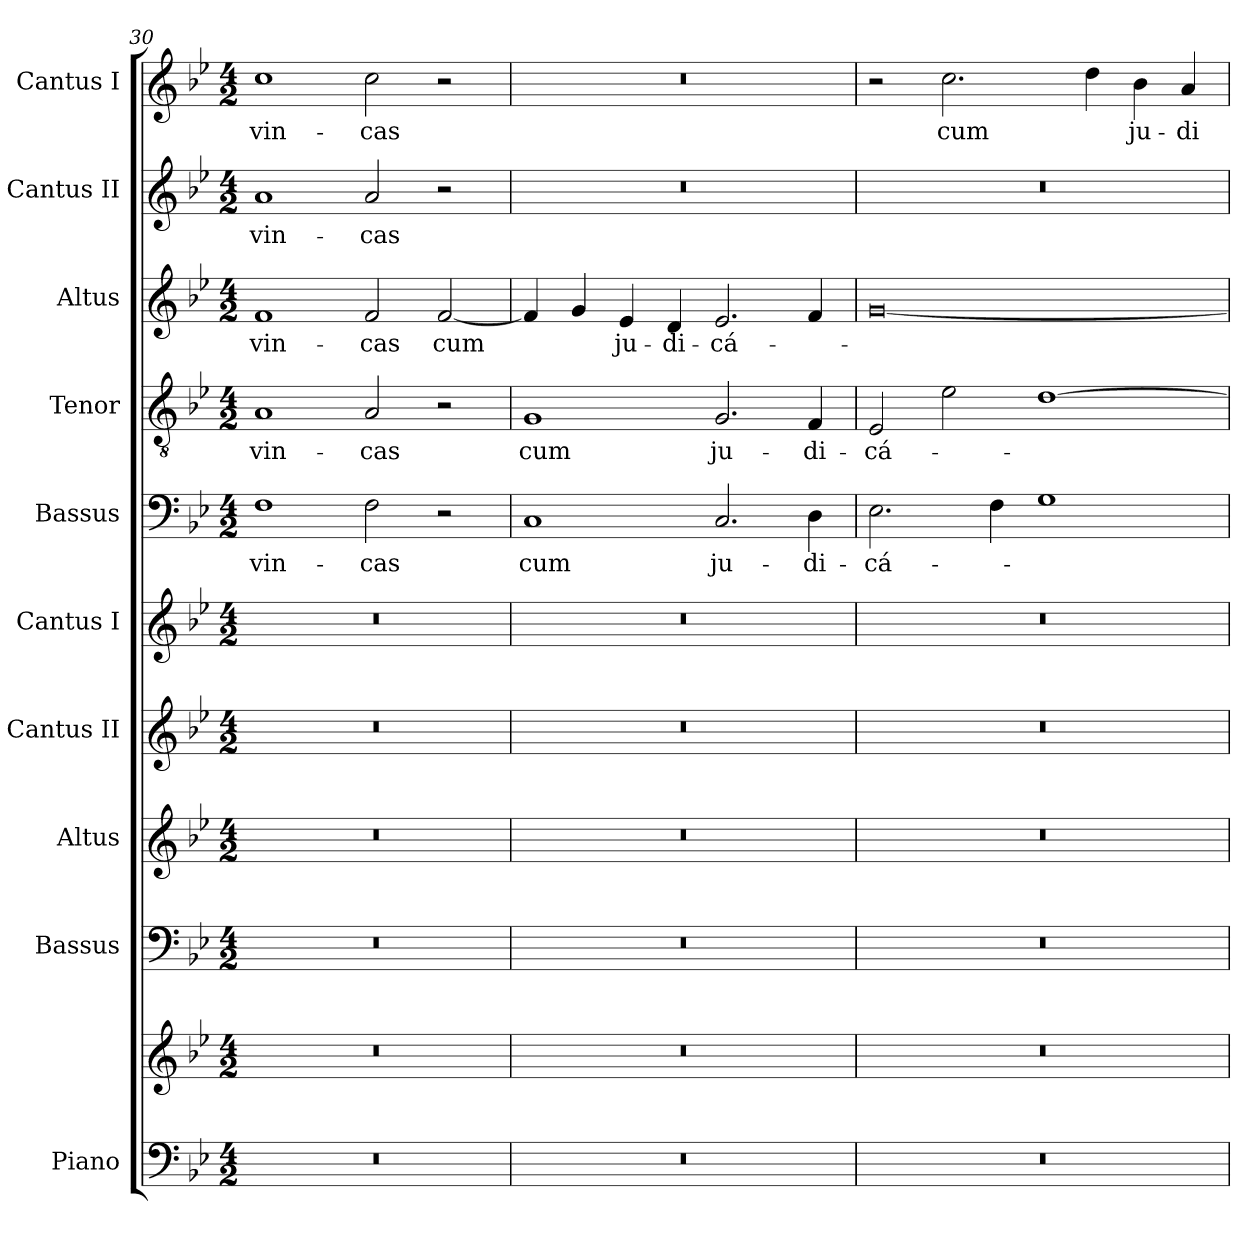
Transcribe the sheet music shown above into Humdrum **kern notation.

**kern	**kern	**kern	**kern	**kern	**kern	**kern	**text	**kern	**text	**kern	**text	**kern	**text	**kern	**text
*part10	*part10	*part9	*part8	*part7	*part6	*part5	*part5	*part4	*part4	*part3	*part3	*part2	*part2	*part1	*part1
*staff11	*staff10	*staff9	*staff8	*staff7	*staff6	*staff5	*staff5	*staff4	*staff4	*staff3	*staff3	*staff2	*staff2	*staff1	*staff1
*I"Piano	*	*I"Bassus	*I"Altus	*I"Cantus II	*I"Cantus I	*I"Bassus	*	*I"Tenor	*	*I"Altus	*	*I"Cantus II	*	*I"Cantus I	*
*I'Pno	*	*I'B.	*I'A.	*I'C.2	*I'C.1	*I'B.	*	*I'T.	*	*I'A.	*	*I'C.2	*	*I'C.1	*
*clefF4	*clefG2	*clefF4	*clefG2	*clefG2	*clefG2	*clefF4	*	*clefGv2	*	*clefG2	*	*clefG2	*	*clefG2	*
*	*	*	*	*	*	*	*	*ITrd7c12	*	*	*	*	*	*	*
*k[b-e-]	*k[b-e-]	*k[b-e-]	*k[b-e-]	*k[b-e-]	*k[b-e-]	*k[b-e-]	*	*k[b-e-]	*	*k[b-e-]	*	*k[b-e-]	*	*k[b-e-]	*
*B-:	*B-:	*B-:	*B-:	*B-:	*B-:	*B-:	*	*B-:	*	*B-:	*	*B-:	*	*B-:	*
*M4/2	*M4/2	*M4/2	*M4/2	*M4/2	*M4/2	*M4/2	*	*M4/2	*	*M4/2	*	*M4/2	*	*M4/2	*
=30	=30	=30	=30	=30	=30	=30	=30	=30	=30	=30	=30	=30	=30	=30	=30
!LO:N:vis=1	!LO:N:vis=1	!LO:N:vis=1	!LO:N:vis=1	!LO:N:vis=1	!LO:N:vis=1	!	!	!	!	!	!	!	!	!	!
!	!	!	!	!	!	!	!LO:LY:b:color=#000000	!	!	!	!	!	!	!	!
!	!	!	!	!	!	!	!	!	!LO:LY:b:color=#000000	!	!	!	!	!	!
!	!	!	!	!	!	!	!	!	!	!	!LO:LY:b:color=#000000	!	!	!	!
!	!	!	!	!	!	!	!	!	!	!	!	!	!LO:LY:b:color=#000000	!	!
!	!	!	!	!	!	!	!	!	!	!	!	!	!	!	!LO:LY:b:color=#000000
0r	0r	0r	0r	0r	0r	1Fi	vin-	1AAi	vin-	1fi	vin-	1ai	vin-	1cci	vin-
!	!	!	!	!	!	!	!LO:LY:b:color=#000000	!	!	!	!	!	!	!	!
!	!	!	!	!	!	!	!	!	!LO:LY:b:color=#000000	!	!	!	!	!	!
!	!	!	!	!	!	!	!	!	!	!	!LO:LY:b:color=#000000	!	!	!	!
!	!	!	!	!	!	!	!	!	!	!	!	!	!LO:LY:b:color=#000000	!	!
!	!	!	!	!	!	!	!	!	!	!	!	!	!	!	!LO:LY:b:color=#000000
.	.	.	.	.	.	2Fi\	-cas	2AAi/	-cas	2fi/	-cas	2ai/	-cas	2cci\	-cas
!	!	!	!	!	!	!	!	!	!	!	!LO:LY:b:color=#000000	!	!	!	!
.	.	.	.	.	.	2r	.	2r	.	[2fi/	cum	2r	.	2r	.
=31	=31	=31	=31	=31	=31	=31	=31	=31	=31	=31	=31	=31	=31	=31	=31
!LO:N:vis=1	!LO:N:vis=1	!LO:N:vis=1	!LO:N:vis=1	!LO:N:vis=1	!LO:N:vis=1	!	!	!	!	!	!	!	!	!	!
!	!	!	!	!	!	!	!LO:LY:b:color=#000000	!	!	!	!	!	!	!	!
!	!	!	!	!	!	!	!	!	!LO:LY:b:color=#000000	!	!	!LO:N:vis=1	!	!LO:N:vis=1	!
0r	0r	0r	0r	0r	0r	1Ci	cum	1GGi	cum	4fi/]	.	0r	.	0r	.
.	.	.	.	.	.	.	.	.	.	4gi/	.	.	.	.	.
!	!	!	!	!	!	!	!	!	!	!	!LO:LY:b:color=#000000	!	!	!	!
.	.	.	.	.	.	.	.	.	.	4e-i/	ju-	.	.	.	.
!	!	!	!	!	!	!	!	!	!	!	!LO:LY:b:color=#000000	!	!	!	!
.	.	.	.	.	.	.	.	.	.	4di/	-di-	.	.	.	.
!	!	!	!	!	!	!	!LO:LY:b:color=#000000	!	!	!	!	!	!	!	!
!	!	!	!	!	!	!	!	!	!LO:LY:b:color=#000000	!	!	!	!	!	!
!	!	!	!	!	!	!	!	!	!	!	!LO:LY:b:color=#000000	!	!	!	!
.	.	.	.	.	.	2.Ci/	ju-	2.GGi/	ju-	2.e-i/	-cá-	.	.	.	.
!	!	!	!	!	!	!	!LO:LY:b:color=#000000	!	!	!	!	!	!	!	!
!	!	!	!	!	!	!	!	!	!LO:LY:b:color=#000000	!	!	!	!	!	!
.	.	.	.	.	.	4Di\	-di-	4FFi/	-di-	4fi/	.	.	.	.	.
=32	=32	=32	=32	=32	=32	=32	=32	=32	=32	=32	=32	=32	=32	=32	=32
!LO:N:vis=1	!LO:N:vis=1	!LO:N:vis=1	!LO:N:vis=1	!LO:N:vis=1	!LO:N:vis=1	!	!	!	!	!	!	!	!	!	!
!	!	!	!	!	!	!	!LO:LY:b:color=#000000	!	!	!	!	!	!	!	!
!	!	!	!	!	!	!	!	!	!LO:LY:b:color=#000000	!	!	!LO:N:vis=1	!	!	!
0r	0r	0r	0r	0r	0r	2.E-i\	-cá-	2EE-i/	-cá-	[0gi	.	0r	.	2r	.
!	!	!	!	!	!	!	!	!	!	!	!	!	!	!	!LO:LY:b:color=#000000
.	.	.	.	.	.	.	.	2E-i\	.	.	.	.	.	2.cci\	cum
.	.	.	.	.	.	4Fi\	.	.	.	.	.	.	.	.	.
.	.	.	.	.	.	1Gi	.	[1Di	.	.	.	.	.	.	.
.	.	.	.	.	.	.	.	.	.	.	.	.	.	4ddi\	.
!	!	!	!	!	!	!	!	!	!	!	!	!	!	!	!LO:LY:b:color=#000000
.	.	.	.	.	.	.	.	.	.	.	.	.	.	4b-i\	ju-
!	!	!	!	!	!	!	!	!	!	!	!	!	!	!	!LO:LY:b:color=#000000
.	.	.	.	.	.	.	.	.	.	.	.	.	.	4ai/	-di-
=	=	=	=	=	=	=	=	=	=	=	=	=	=	=	=
*-	*-	*-	*-	*-	*-	*-	*-	*-	*-	*-	*-	*-	*-	*-	*-
